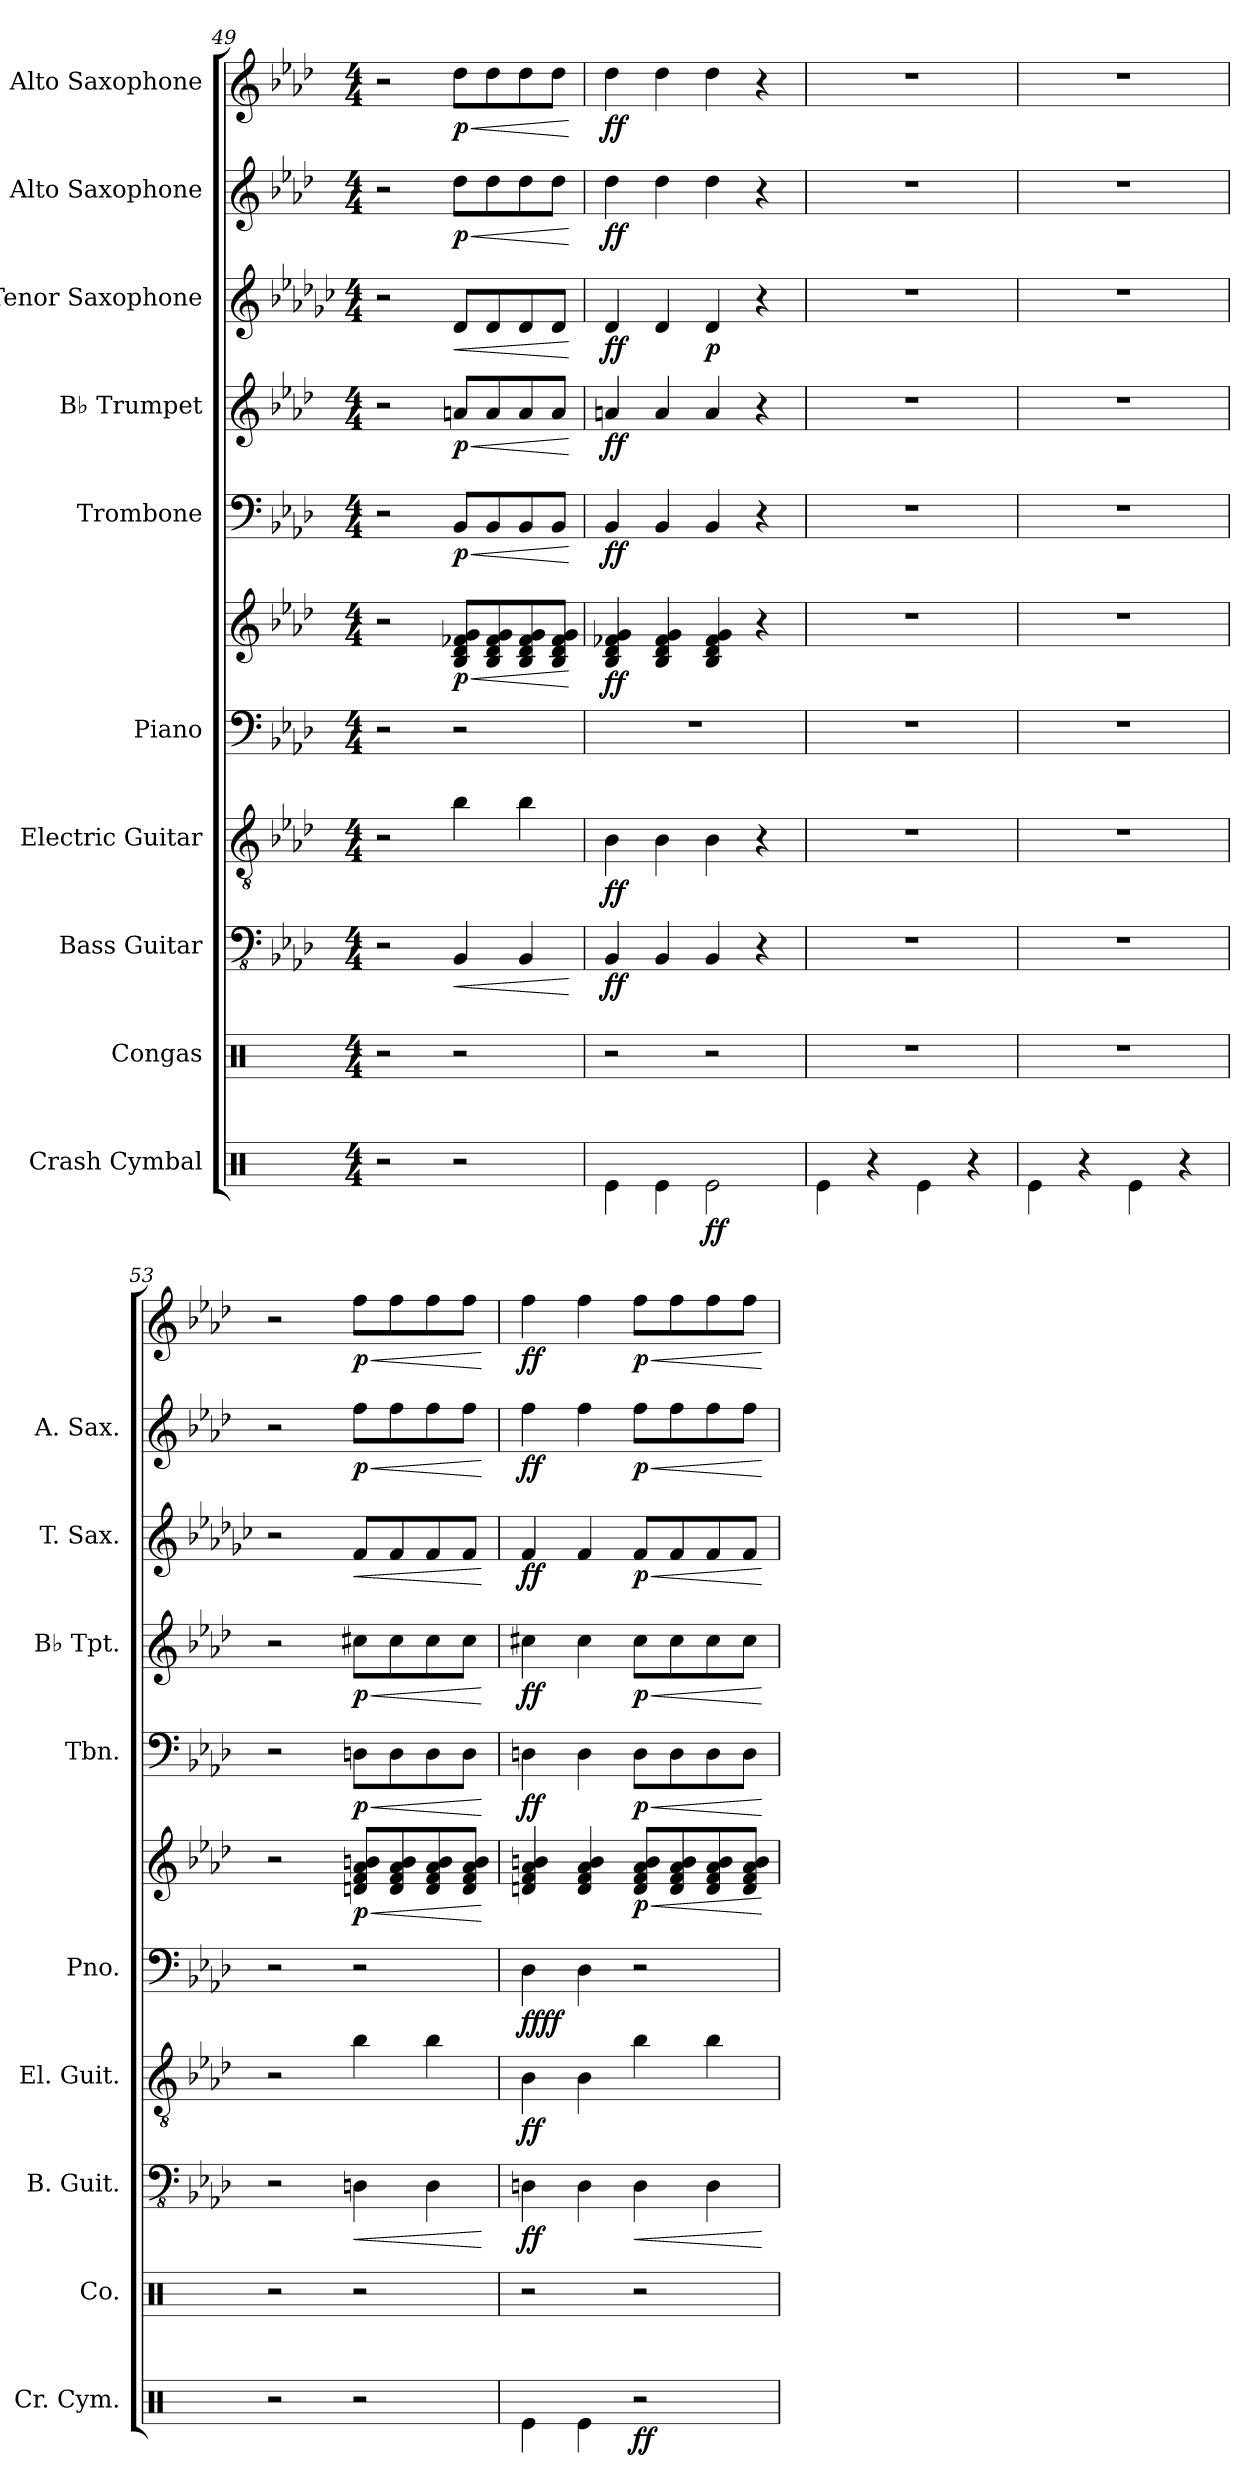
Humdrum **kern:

**kern	**dynam	**kern	**kern	**dynam	**kern	**dynam	**kern	**kern	**dynam	**kern	**dynam	**kern	**dynam	**kern	**dynam	**kern	**dynam	**kern	**dynam
*part10	*part10	*part9	*part8	*part8	*part7	*part7	*part6	*part6	*part6	*part5	*part5	*part4	*part4	*part3	*part3	*part2	*part2	*part1	*part1
*staff11	*staff11	*staff10	*staff9	*staff9	*staff8	*staff8	*staff7	*staff6	*staff6/7	*staff5	*staff5	*staff4	*staff4	*staff3	*staff3	*staff2	*staff2	*staff1	*staff1
*I"Crash Cymbal	*	*I"Congas	*I"Bass Guitar	*	*I"Electric Guitar	*	*I"Piano	*	*	*I"Trombone	*	*I"B♭ Trumpet	*	*I"Tenor Saxophone	*	*I"Alto Saxophone	*	*I"Alto Saxophone	*
*I'Cr. Cym.	*	*I'Co.	*I'B. Guit.	*	*I'El. Guit.	*	*I'Pno.	*	*	*I'Tbn.	*	*I'B♭ Tpt.	*	*I'T. Sax.	*	*I'A. Sax.	*	*	*
*clefX	*	*clefX	*clefFv4	*	*clefGv2	*	*clefF4	*clefG2	*	*clefF4	*	*clefG2	*	*clefG2	*	*clefG2	*	*clefG2	*
*	*	*	*	*	*	*	*	*	*	*	*	*ITrd1c2	*	*ITrd8c14	*	*ITrd5c9	*	*ITrd5c9	*
*k[]	*	*k[]	*k[b-e-a-d-]	*	*k[b-e-a-d-]	*	*k[b-e-a-d-]	*k[b-e-a-d-]	*	*k[b-e-a-d-]	*	*k[b-e-a-d-g-c-]	*	*k[b-e-a-d-g-c-]	*	*k[b-e-a-d-g-c-f-]	*	*k[b-e-a-d-g-c-f-]	*
*M4/4	*	*M4/4	*M4/4	*	*M4/4	*	*M4/4	*M4/4	*	*M4/4	*	*M4/4	*	*M4/4	*	*M4/4	*	*M4/4	*
=49	=49	=49	=49	=49	=49	=49	=49	=49	=49	=49	=49	=49	=49	=49	=49	=49	=49	=49	=49
2r	.	2r	2r	.	2r	.	2r	2r	.	2r	.	2r	.	2r	.	2r	.	2r	.
!	!	!	!	!LO:HP:b	!	!	!	!	!LO:HP:b	!	!LO:HP:b	!	!LO:HP:b	!	!LO:HP:b	!	!LO:HP:b	!	!LO:HP:b
!	!	!	!	!	!	!	!	!	!LO:DY:n=1:b	!	!LO:DY:n=1:b	!	!LO:DY:n=1:b	!	!	!	!LO:DY:n=1:b	!	!LO:DY:n=1:b
2r	.	2r	4BBB-/	<	4b-	.	2r	8B-/ 8d-/ 8f-X/ 8g/L	< p	8BB-/L	< p	8gn/L	< p	8D-/L	<	8f-\L	< p	8f-\L	< p
.	.	.	.	.	.	.	.	8B-/ 8d-/ 8f-/ 8g/	.	8BB-/	.	8g/	.	8D-/	.	8f-\	.	8f-\	.
.	.	.	4BBB-/	.	4b-	.	.	8B-/ 8d-/ 8f-/ 8g/	.	8BB-/	.	8g/	.	8D-/	.	8f-\	.	8f-\	.
.	.	.	.	.	.	.	.	8B-/ 8d-/ 8f-/ 8g/J	.	8BB-/J	.	8g/J	.	8D-/J	.	8f-\J	.	8f-\J	.
.	.	.	.	[	.	.	.	.	[	.	[	.	[	.	[	.	[	.	[
=50	=50	=50	=50	=50	=50	=50	=50	=50	=50	=50	=50	=50	=50	=50	=50	=50	=50	=50	=50
!	!	!	!	!LO:DY:b	!	!LO:DY:b	!	!	!LO:DY:b	!	!LO:DY:b	!	!LO:DY:b	!	!LO:DY:b	!	!LO:DY:b	!	!LO:DY:b
4Re\	.	2r	4BBB-/	ff	4B-	ff	1r	4B-/ 4d-/ 4f-X/ 4g/	ff	4BB-/	ff	4gn/	ff	4D-/	ff	4f-\	ff	4f-	ff
4Re\	.	.	4BBB-/	.	4B-	.	.	4B-/ 4d-/ 4f-/ 4g/	.	4BB-/	.	4g/	.	4D-/	.	4f-\	.	4f-	.
!	!LO:DY:b	!	!	!	!	!	!	!	!	!	!	!	!	!	!LO:DY:b	!	!	!	!
2Re\	ff	2r	4BBB-/	.	4B-	.	.	4B-/ 4d-/ 4f-/ 4g/	.	4BB-/	.	4g/	.	4D-/	p	4f-\	.	4f-\	.
.	.	.	4r	.	4r	.	.	4r	.	4r	.	4r	.	4r	.	4r	.	4r	.
=51	=51	=51	=51	=51	=51	=51	=51	=51	=51	=51	=51	=51	=51	=51	=51	=51	=51	=51	=51
4Re\	.	1r	1r	.	1r	.	1r	1r	.	1r	.	1r	.	1r	.	1r	.	1r	.
4r	.	.	.	.	.	.	.	.	.	.	.	.	.	.	.	.	.	.	.
4Re\	.	.	.	.	.	.	.	.	.	.	.	.	.	.	.	.	.	.	.
4r	.	.	.	.	.	.	.	.	.	.	.	.	.	.	.	.	.	.	.
!!LO:PB:g=z
=52	=52	=52	=52	=52	=52	=52	=52	=52	=52	=52	=52	=52	=52	=52	=52	=52	=52	=52	=52
4Re\	.	1r	1r	.	1r	.	1r	1r	.	1r	.	1r	.	1r	.	1r	.	1r	.
4r	.	.	.	.	.	.	.	.	.	.	.	.	.	.	.	.	.	.	.
4Re\	.	.	.	.	.	.	.	.	.	.	.	.	.	.	.	.	.	.	.
4r	.	.	.	.	.	.	.	.	.	.	.	.	.	.	.	.	.	.	.
=53	=53	=53	=53	=53	=53	=53	=53	=53	=53	=53	=53	=53	=53	=53	=53	=53	=53	=53	=53
2r	.	2r	2r	.	2r	.	2r	2r	.	2r	.	2r	.	2r	.	2r	.	2r	.
!	!	!	!	!LO:HP:b	!	!	!	!	!LO:HP:b	!	!LO:HP:b	!	!LO:HP:b	!	!LO:HP:b	!	!LO:HP:b	!	!LO:HP:b
!	!	!	!	!	!	!	!	!	!LO:DY:n=1:b	!	!LO:DY:n=1:b	!	!LO:DY:n=1:b	!	!	!	!LO:DY:n=1:b	!	!LO:DY:n=1:b
2r	.	2r	4DDn\	<	4b-	.	2r	8dn/ 8f/ 8a-/ 8bn/L	< p	8Dn\L	< p	8bn\L	< p	8F/L	<	8a-\L	< p	8a-\L	< p
.	.	.	.	.	.	.	.	8d/ 8f/ 8a-/ 8b/	.	8D\	.	8b\	.	8F/	.	8a-\	.	8a-\	.
.	.	.	4DD\	.	4b-	.	.	8d/ 8f/ 8a-/ 8b/	.	8D\	.	8b\	.	8F/	.	8a-\	.	8a-\	.
.	.	.	.	.	.	.	.	8d/ 8f/ 8a-/ 8b/J	.	8D\J	.	8b\J	.	8F/J	.	8a-\J	.	8a-\J	.
.	.	.	.	[	.	.	.	.	[	.	[	.	[	.	[	.	[	.	[
=54	=54	=54	=54	=54	=54	=54	=54	=54	=54	=54	=54	=54	=54	=54	=54	=54	=54	=54	=54
!	!	!	!	!LO:DY:b	!	!LO:DY:b	!	!	!LO:DY:b=2	!	!	!	!	!	!	!	!	!	!
!	!	!	!	!	!	!	!	!	!LO:DY:n=1:b	!	!LO:DY:b	!	!LO:DY:b	!	!LO:DY:b	!	!LO:DY:b	!	!LO:DY:b
4Re\	.	2r	4DDn\	ff	4B-	ff	4D-\	4dn/ 4f/ 4a-/ 4bn/	ff ff	4Dn\	ff	4bn\	ff	4F/	ff	4a-\	ff	4a-	ff
4Re\	.	.	4DD\	.	4B-	.	4D-\	4d/ 4f/ 4a-/ 4b/	.	4D\	.	4b\	.	4F/	.	4a-\	.	4a-	.
!	!LO:DY:b	!	!	!LO:HP:b	!	!	!	!	!LO:HP:b	!	!LO:HP:b	!	!LO:HP:b	!	!LO:HP:b	!	!LO:HP:b	!	!LO:HP:b
!	!	!	!	!	!	!	!	!	!LO:DY:n=2:b	!	!LO:DY:n=1:b	!	!LO:DY:n=1:b	!	!LO:DY:n=1:b	!	!LO:DY:n=1:b	!	!LO:DY:n=1:b
2r	ff	2r	4DD\	<	4b-	.	2r	8d/ 8f/ 8a-/ 8b/L	< p	8D\L	< p	8b\L	< p	8F/L	< p	8a-\L	< p	8a-\L	< p
.	.	.	.	.	.	.	.	8d/ 8f/ 8a-/ 8b/	.	8D\	.	8b\	.	8F/	.	8a-\	.	8a-\	.
.	.	.	4DD\	.	4b-	.	.	8d/ 8f/ 8a-/ 8b/	.	8D\	.	8b\	.	8F/	.	8a-\	.	8a-\	.
.	.	.	.	.	.	.	.	8d/ 8f/ 8a-/ 8b/J	.	8D\J	.	8b\J	.	8F/J	.	8a-\J	.	8a-\J	.
.	.	.	.	[	.	.	.	.	[	.	[	.	[	.	[	.	[	.	[
=	=	=	=	=	=	=	=	=	=	=	=	=	=	=	=	=	=	=	=
*-	*-	*-	*-	*-	*-	*-	*-	*-	*-	*-	*-	*-	*-	*-	*-	*-	*-	*-	*-
